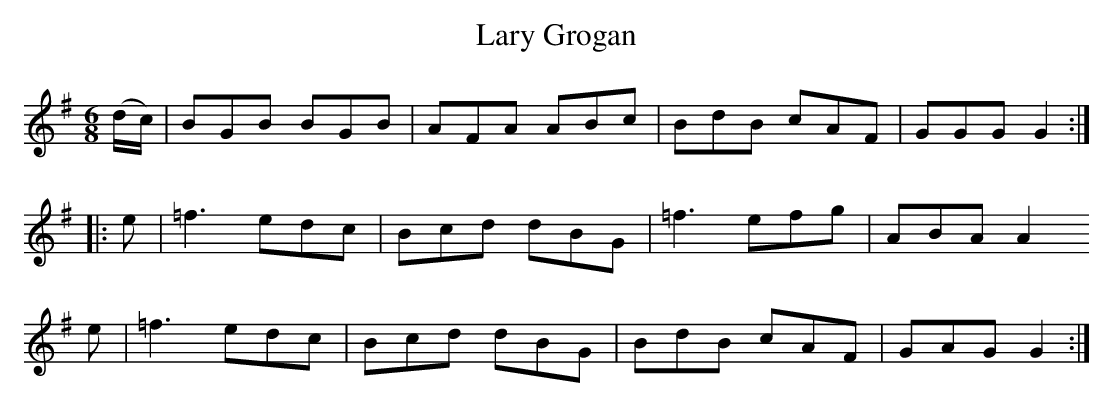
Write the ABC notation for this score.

X:1
T:Lary Grogan
M:6/8
L:1/8
K:G
(d/c/)| BGB BGB|AFA ABc| BdB cAF|GGG G2::
 e    |=f3  edc|Bcd dBG|=f3  efg|ABA A2
 e    |=f3  edc|Bcd dBG| BdB cAF|GAG G2:|
